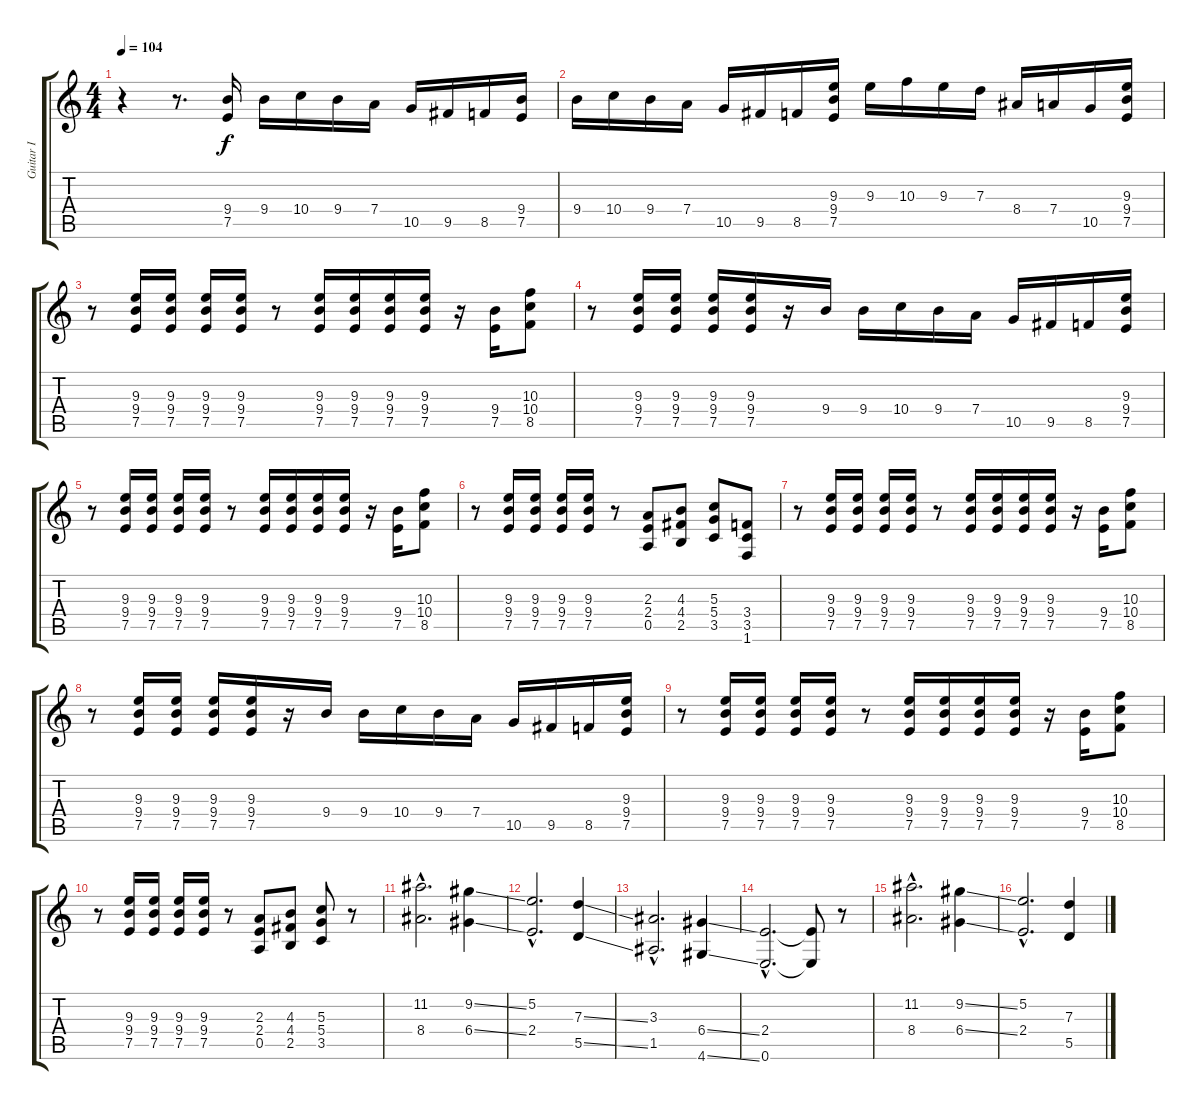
\track ("Guitar I" "Guitar I") {instrument overdrivenguitar}
\staff {score tabs}
\tuning (E4 B3 G3 D3 A2 E2) {hide}
\ts (4 4)
\tempo 104
\clef g2
\ks c
r.4{dy f instrument overdrivenguitar} r.8{d} (9.4 7.5).16 9.4.16 10.4.16 9.4.16 7.4.16 10.5.16 9.5.16 8.5.16 (9.4 7.5).16 |
9.4.16 10.4.16 9.4.16 7.4.16 10.5.16 9.5.16 8.5.16 (9.3 9.4 7.5).16 9.3.16 10.3.16 9.3.16 7.3.16 8.4.16 7.4.16 10.5.16 (9.3 9.4 7.5).16 |
r.8 (9.3 9.4 7.5).16 (9.3 9.4 7.5).16 (9.3 9.4 7.5).16 (9.3 9.4 7.5).16 r.8 (9.3 9.4 7.5).16 (9.3 9.4 7.5).16 (9.3 9.4 7.5).16 (9.3 9.4 7.5).16 r.16 (9.4 7.5).16 (10.3 10.4 8.5).8 |
r.8 (9.3 9.4 7.5).16 (9.3 9.4 7.5).16 (9.3 9.4 7.5).16 (9.3 9.4 7.5).16 r.16 9.4.16 9.4.16 10.4.16 9.4.16 7.4.16 10.5.16 9.5.16 8.5.16 (9.3 9.4 7.5).16 |
r.8 (9.3 9.4 7.5).16 (9.3 9.4 7.5).16 (9.3 9.4 7.5).16 (9.3 9.4 7.5).16 r.8 (9.3 9.4 7.5).16 (9.3 9.4 7.5).16 (9.3 9.4 7.5).16 (9.3 9.4 7.5).16 r.16 (9.4 7.5).16 (10.3 10.4 8.5).8 |
r.8 (9.3 9.4 7.5).16 (9.3 9.4 7.5).16 (9.3 9.4 7.5).16 (9.3 9.4 7.5).16 r.8 (2.3 2.4 0.5).8 (4.3 4.4 2.5).8 (5.3 5.4 3.5).8 (3.4 3.5 1.6).8 |
r.8 (9.3 9.4 7.5).16 (9.3 9.4 7.5).16 (9.3 9.4 7.5).16 (9.3 9.4 7.5).16 r.8 (9.3 9.4 7.5).16 (9.3 9.4 7.5).16 (9.3 9.4 7.5).16 (9.3 9.4 7.5).16 r.16 (9.4 7.5).16 (10.3 10.4 8.5).8 |
r.8 (9.3 9.4 7.5).16 (9.3 9.4 7.5).16 (9.3 9.4 7.5).16 (9.3 9.4 7.5).16 r.16 9.4.16 9.4.16 10.4.16 9.4.16 7.4.16 10.5.16 9.5.16 8.5.16 (9.3 9.4 7.5).16 |
r.8 (9.3 9.4 7.5).16 (9.3 9.4 7.5).16 (9.3 9.4 7.5).16 (9.3 9.4 7.5).16 r.8 (9.3 9.4 7.5).16 (9.3 9.4 7.5).16 (9.3 9.4 7.5).16 (9.3 9.4 7.5).16 r.16 (9.4 7.5).16 (10.3 10.4 8.5).8 |
r.8 (9.3 9.4 7.5).16 (9.3 9.4 7.5).16 (9.3 9.4 7.5).16 (9.3 9.4 7.5).16 r.8 (2.3 2.4 0.5).8 (4.3 4.4 2.5).8 (5.3 5.4 3.5).8 r.8 |
(11.2{hac} 8.4{hac}).2{d} (9.2{ss} 6.4{ss}).4 |
(5.2{hac} 2.4{hac}).2{d} (7.3{ss} 5.5{ss}).4 |
(3.3{hac} 1.5{hac}).2{d} (6.4{ss} 4.6{ss}).4 |
(2.4{hac} 0.6{hac}).2{d} (2.4{t} 0.6{t}).8 r.8 |
(11.2{hac} 8.4{hac}).2{d} (9.2{ss} 6.4{ss}).4 |
(5.2{hac} 2.4{hac}).2{d} (7.3{ss} 5.5{ss}).4
